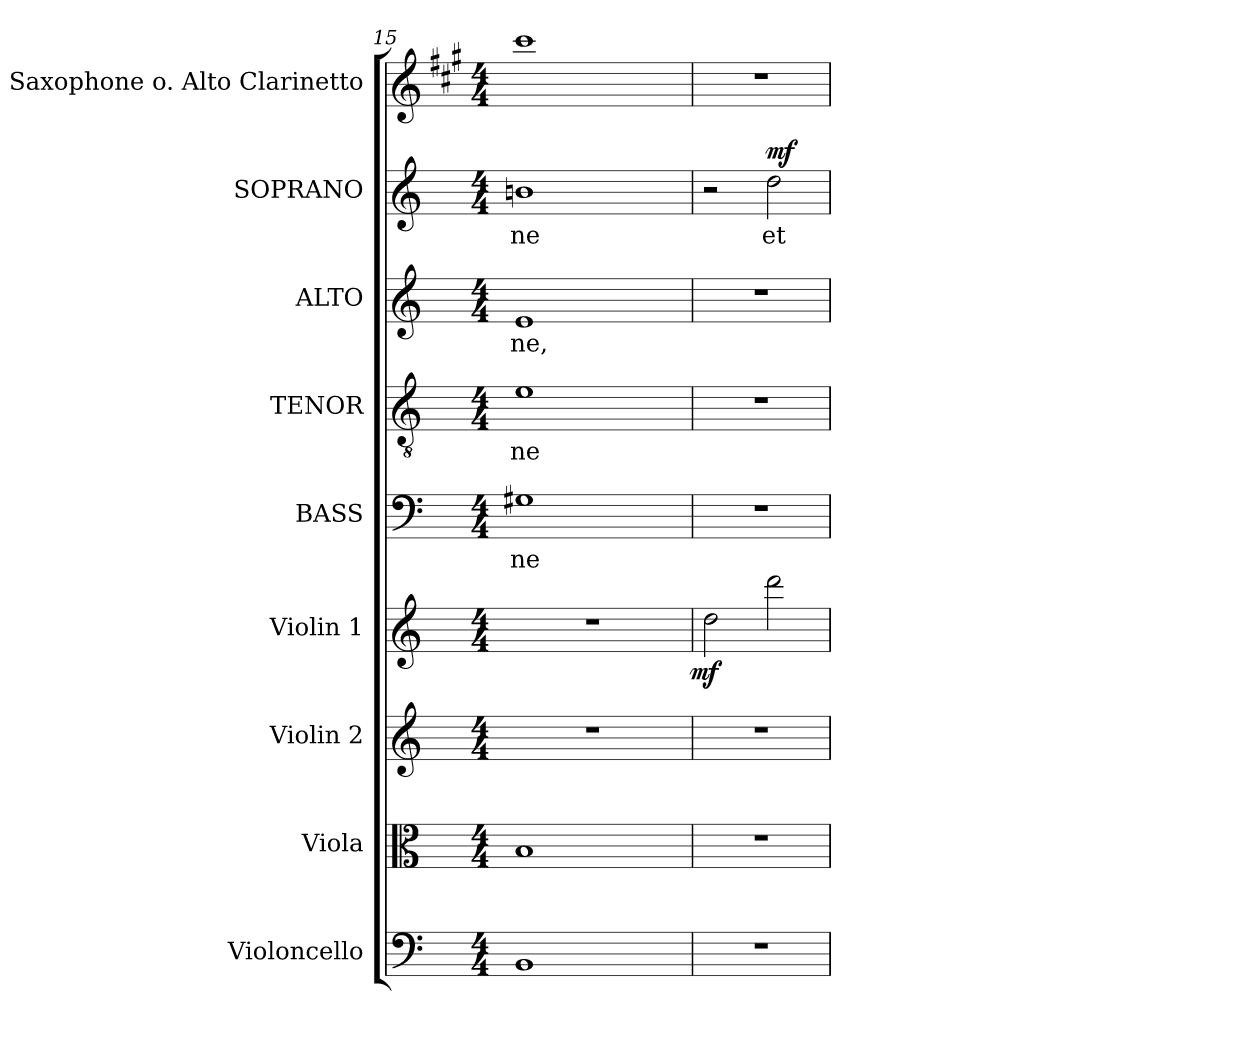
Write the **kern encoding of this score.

**kern	**kern	**kern	**kern	**dynam	**kern	**text	**kern	**text	**kern	**text	**kern	**text	**dynam	**kern
*part9	*part8	*part7	*part6	*part6	*part5	*part5	*part4	*part4	*part3	*part3	*part2	*part2	*part2	*part1
*staff9	*staff8	*staff7	*staff6	*staff6	*staff5	*staff5	*staff4	*staff4	*staff3	*staff3	*staff2	*staff2	*staff2	*staff1
*I"Violoncello	*I"Viola	*I"Violin 2	*I"Violin 1	*	*I"BASS	*	*I"TENOR	*	*I"ALTO	*	*I"SOPRANO	*	*	*I"Alto Saxophone o. Alto Clarinetto
*I'Vc.	*I'Vla.	*I'Vln. 2	*I'Vln. 1	*	*I'B.	*	*I'T.	*	*I'A.	*	*I'S.	*	*	*I'Alto Sax. o. Alto Clar.
*clefF4	*clefC3	*clefG2	*clefG2	*	*clefF4	*	*clefGv2	*	*clefG2	*	*clefG2	*	*	*clefG2
*	*	*	*	*	*	*	*ITrd7c12	*	*	*	*	*	*	*ITrd5c9
*k[]	*k[]	*k[]	*k[]	*	*k[]	*	*k[]	*	*k[]	*	*k[]	*	*	*k[]
*C:	*C:	*C:	*C:	*	*C:	*	*C:	*	*C:	*	*C:	*	*	*C:
*M4/4	*M4/4	*M4/4	*M4/4	*	*M4/4	*	*M4/4	*	*M4/4	*	*M4/4	*	*	*M4/4
=15	=15	=15	=15	=15	=15	=15	=15	=15	=15	=15	=15	=15	=15	=15
!	!	!	!	!	!	!LO:LY:b:color=#000000	!	!	!	!	!	!	!	!
!	!	!	!	!	!	!	!	!LO:LY:b:color=#000000	!	!	!	!	!	!
!	!	!	!	!	!	!	!	!	!	!LO:LY:b:color=#000000	!	!	!	!
!	!	!	!	!	!	!	!	!	!	!	!	!LO:LY:b:color=#000000	!	!
*	*	*	*^	*	*	*	*	*	*	*	*	*	*	*
1BBi	1Bi	1r	1r	2ryy	.	1G#Xi	-ne	1Ei	-ne	1ei	-ne,	1bni	-ne	.	1eei
.	.	.	.	4ryy	.	.	.	.	.	.	.	.	.	.	.
.	.	.	.	8ryy	.	.	.	.	.	.	.	.	.	.	.
.	.	.	.	16ryy	.	.	.	.	.	.	.	.	.	.	.
.	.	.	.	32ryy	.	.	.	.	.	.	.	.	.	.	.
.	.	.	.	64ryy	.	.	.	.	.	.	.	.	.	.	.
.	.	.	.	128...ryy	.	.	.	.	.	.	.	.	.	.	.
.	.	.	.	1024ryy	mf	.	.	.	.	.	.	.	.	.	.
*	*	*	*v	*v	*	*	*	*	*	*	*	*	*	*	*
=16	=16	=16	=16	=16	=16	=16	=16	=16	=16	=16	=16	=16	=16	=16
1r	1r	1r	2ddi\	.	1r	.	1r	.	1r	.	2r	.	.	1r
!	!	!	!	!	!	!	!	!	!	!	!	!LO:LY:b:color=#000000	!	!
.	.	.	2dddi\	.	.	.	.	.	.	.	2ddi\	et	mf	.
=	=	=	=	=	=	=	=	=	=	=	=	=	=	=
*-	*-	*-	*-	*-	*-	*-	*-	*-	*-	*-	*-	*-	*-	*-
